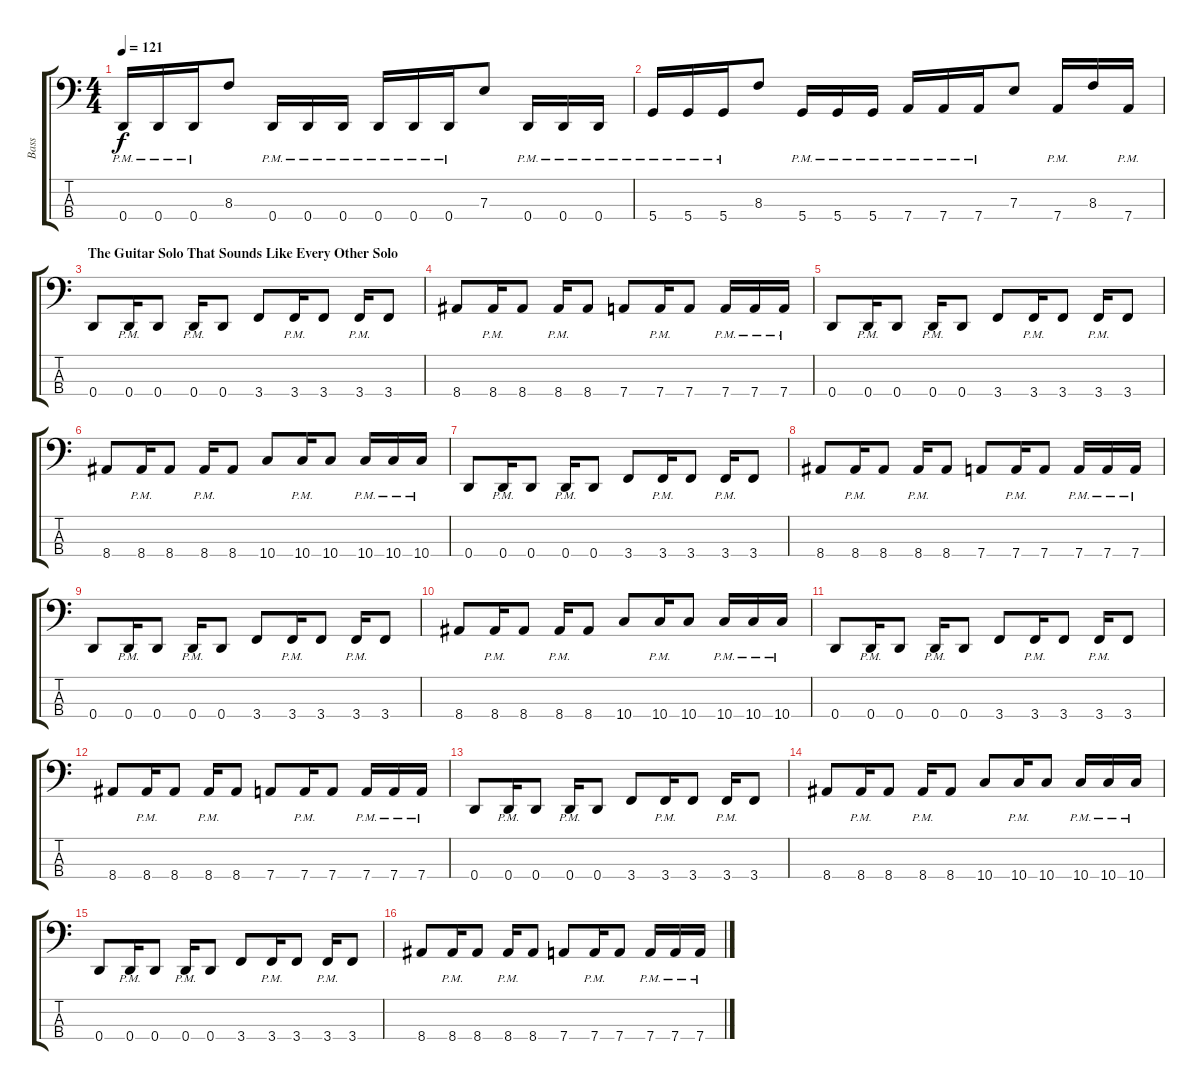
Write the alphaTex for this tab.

\track ("Bass" "Bass") {instrument electricbasspick}
\staff {score tabs}
\tuning (G2 D2 A1 D1) {hide}
\ts (4 4)
\tempo 121
\clef f4
\ks c
0.4{pm}.16{dy f} 0.4{pm}.16 0.4{pm}.16 8.3.8 0.4{pm}.16 0.4{pm}.16 0.4{pm}.16 0.4{pm}.16 0.4{pm}.16 0.4{pm}.16 7.3.8 0.4{pm}.16 0.4{pm}.16 0.4{pm}.16 |
5.4{pm}.16 5.4{pm}.16 5.4{pm}.16 8.3.8 5.4{pm}.16 5.4{pm}.16 5.4{pm}.16 7.4{pm}.16 7.4{pm}.16 7.4{pm}.16 7.3.8 7.4{pm}.16 8.3.16 7.4{pm}.16 |
\section ("" "The Guitar Solo That Sounds Like Every Other Solo")
0.4.8 0.4{pm}.16 0.4.8 0.4{pm}.16 0.4.8 3.4.8 3.4{pm}.16 3.4.8 3.4{pm}.16 3.4.8 |
8.4.8 8.4{pm}.16 8.4.8 8.4{pm}.16 8.4.8 7.4.8 7.4{pm}.16 7.4.8 7.4{pm}.16 7.4{pm}.16 7.4{pm}.16 |
0.4.8 0.4{pm}.16 0.4.8 0.4{pm}.16 0.4.8 3.4.8 3.4{pm}.16 3.4.8 3.4{pm}.16 3.4.8 |
8.4.8 8.4{pm}.16 8.4.8 8.4{pm}.16 8.4.8 10.4.8 10.4{pm}.16 10.4.8 10.4{pm}.16 10.4{pm}.16 10.4{pm}.16 |
0.4.8 0.4{pm}.16 0.4.8 0.4{pm}.16 0.4.8 3.4.8 3.4{pm}.16 3.4.8 3.4{pm}.16 3.4.8 |
8.4.8 8.4{pm}.16 8.4.8 8.4{pm}.16 8.4.8 7.4.8 7.4{pm}.16 7.4.8 7.4{pm}.16 7.4{pm}.16 7.4{pm}.16 |
0.4.8 0.4{pm}.16 0.4.8 0.4{pm}.16 0.4.8 3.4.8 3.4{pm}.16 3.4.8 3.4{pm}.16 3.4.8 |
8.4.8 8.4{pm}.16 8.4.8 8.4{pm}.16 8.4.8 10.4.8 10.4{pm}.16 10.4.8 10.4{pm}.16 10.4{pm}.16 10.4{pm}.16 |
0.4.8 0.4{pm}.16 0.4.8 0.4{pm}.16 0.4.8 3.4.8 3.4{pm}.16 3.4.8 3.4{pm}.16 3.4.8 |
8.4.8 8.4{pm}.16 8.4.8 8.4{pm}.16 8.4.8 7.4.8 7.4{pm}.16 7.4.8 7.4{pm}.16 7.4{pm}.16 7.4{pm}.16 |
0.4.8 0.4{pm}.16 0.4.8 0.4{pm}.16 0.4.8 3.4.8 3.4{pm}.16 3.4.8 3.4{pm}.16 3.4.8 |
8.4.8 8.4{pm}.16 8.4.8 8.4{pm}.16 8.4.8 10.4.8 10.4{pm}.16 10.4.8 10.4{pm}.16 10.4{pm}.16 10.4{pm}.16 |
0.4.8 0.4{pm}.16 0.4.8 0.4{pm}.16 0.4.8 3.4.8 3.4{pm}.16 3.4.8 3.4{pm}.16 3.4.8 |
8.4.8 8.4{pm}.16 8.4.8 8.4{pm}.16 8.4.8 7.4.8 7.4{pm}.16 7.4.8 7.4{pm}.16 7.4{pm}.16 7.4{pm}.16
